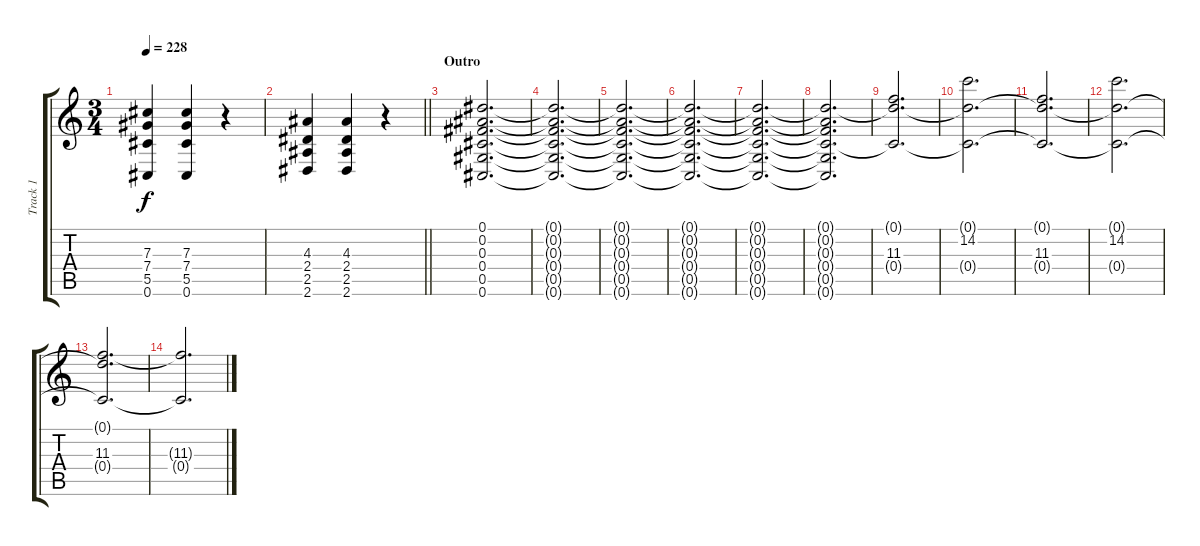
\track ("Track 1" "Track 1") {instrument electricguitarjazz}
\staff {score tabs}
\tuning (Eb4 Bb3 Gb3 Db3 Ab2 Db2) {hide}
\ts (3 4)
\tempo 228
\clef g2
\ks c
(7.3 7.4 5.5 0.6).4{dy f} (7.3 7.4 5.5 0.6).4 r.4 |
\barLineRight lightlight
(4.3 2.4 2.5 2.6).4 (4.3 2.4 2.5 2.6).4 r.4 |
\section ("" "Outro")
(0.1 0.2 0.3 0.4 0.5 0.6).2{d} |
(0.1{t} 0.2{t} 0.3{t} 0.4{t} 0.5{t} 0.6{t}).2{d} |
(0.1{t} 0.2{t} 0.3{t} 0.4{t} 0.5{t} 0.6{t}).2{d} |
(0.1{t} 0.2{t} 0.3{t} 0.4{t} 0.5{t} 0.6{t}).2{d} |
(0.1{t} 0.2{t} 0.3{t} 0.4{t} 0.5{t} 0.6{t}).2{d} |
(0.1{t} 0.2{t} 0.3{t} 0.4{t} 0.5{t} 0.6{t}).2{d} |
(0.1{t} 11.3 0.4{t}).2{d} |
(0.1{t} 14.2 0.4{t}).2{d} |
(0.1{t} 11.3 0.4{t}).2{d} |
(0.1{t} 14.2 0.4{t}).2{d} |
(0.1{t} 11.3 0.4{t}).2{d} |
(11.3{t} 0.4{t}).2{d}
